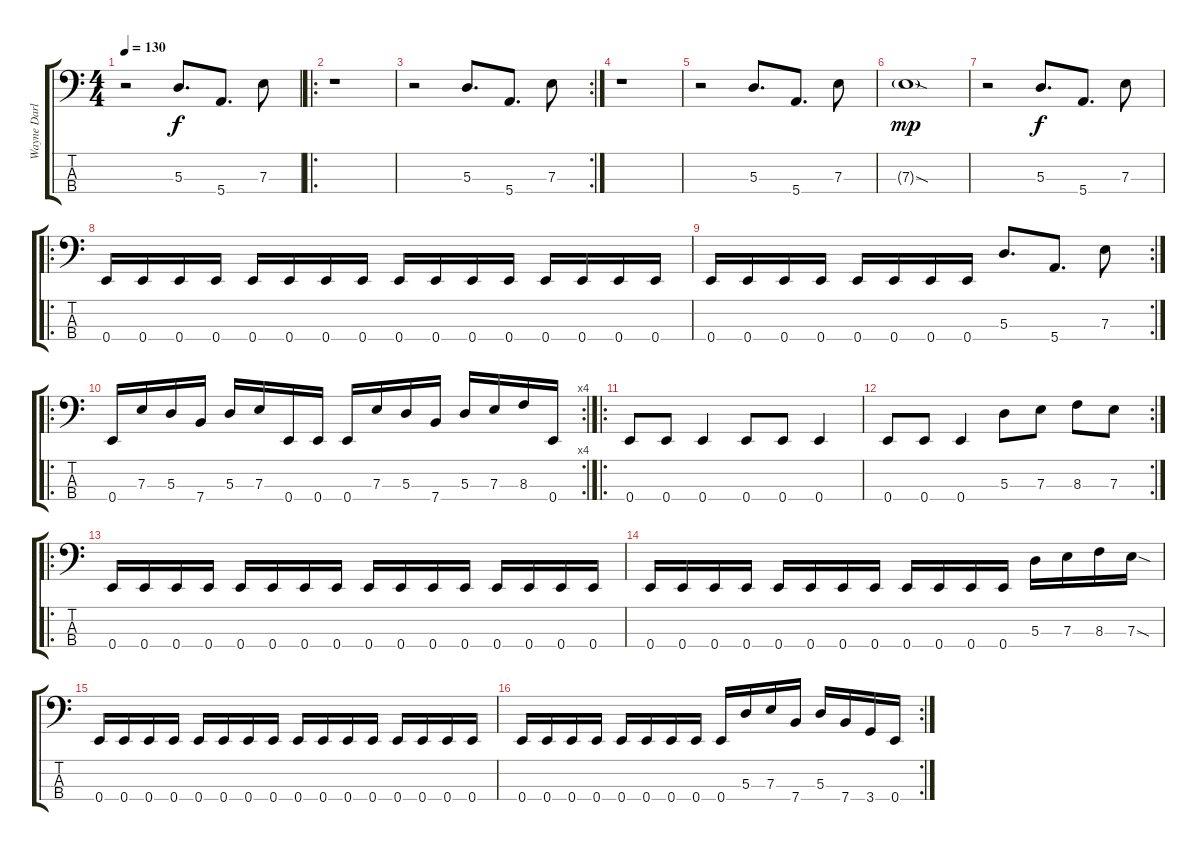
\track ("Wayne Darley" "Wayne Darl") {instrument electricbassfinger}
\staff {score tabs}
\tuning (G2 D2 A1 E1) {hide}
\ts (4 4)
\tempo 130
\clef f4
\ks c
r.2{dy f instrument electricbassfinger} 5.3.8{d} 5.4.8{d} 7.3.8 |
\ro
r.1 |
\rc 2
r.2 5.3.8{d} 5.4.8{d} 7.3.8 |
r.1 |
r.2 5.3.8{d} 5.4.8{d} 7.3.8 |
7.3{sod g}.1{dy mp} |
r.2 5.3.8{d dy f} 5.4.8{d} 7.3.8 |
\ro
0.4.16 0.4.16 0.4.16 0.4.16 0.4.16 0.4.16 0.4.16 0.4.16 0.4.16 0.4.16 0.4.16 0.4.16 0.4.16 0.4.16 0.4.16 0.4.16 |
\rc 2
0.4.16 0.4.16 0.4.16 0.4.16 0.4.16 0.4.16 0.4.16 0.4.16 5.3.8{d} 5.4.8{d} 7.3.8 |
\ro
\rc 4
0.4.16 7.3.16 5.3.16 7.4.16 5.3.16 7.3.16 0.4.16 0.4.16 0.4.16 7.3.16 5.3.16 7.4.16 5.3.16 7.3.16 8.3.16 0.4.16 |
\ro
0.4.8 0.4.8 0.4.4 0.4.8 0.4.8 0.4.4 |
\rc 2
0.4.8 0.4.8 0.4.4 5.3.8 7.3.8 8.3.8 7.3.8 |
\ro
0.4.16 0.4.16 0.4.16 0.4.16 0.4.16 0.4.16 0.4.16 0.4.16 0.4.16 0.4.16 0.4.16 0.4.16 0.4.16 0.4.16 0.4.16 0.4.16 |
0.4.16 0.4.16 0.4.16 0.4.16 0.4.16 0.4.16 0.4.16 0.4.16 0.4.16 0.4.16 0.4.16 0.4.16 5.3.16 7.3.16 8.3.16 7.3{sod}.16 |
0.4.16 0.4.16 0.4.16 0.4.16 0.4.16 0.4.16 0.4.16 0.4.16 0.4.16 0.4.16 0.4.16 0.4.16 0.4.16 0.4.16 0.4.16 0.4.16 |
\rc 2
0.4.16 0.4.16 0.4.16 0.4.16 0.4.16 0.4.16 0.4.16 0.4.16 0.4.16 5.3.16 7.3.16 7.4.16 5.3.16 7.4.16 3.4.16 0.4.16
